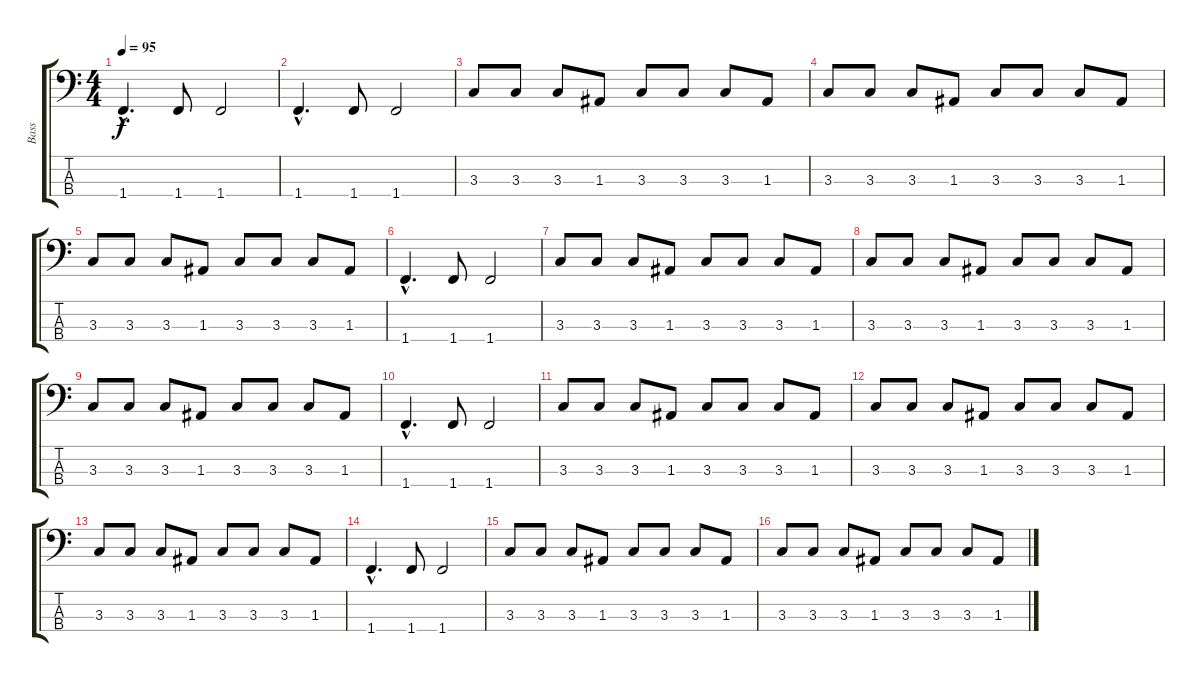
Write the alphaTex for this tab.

\track ("Bass" "Bass") {instrument electricbassfinger}
\staff {score tabs}
\tuning (G2 D2 A1 E1) {hide}
\ts (4 4)
\tempo 95
\clef f4
\ks c
1.4{hac}.4{d dy f} 1.4.8 1.4.2 |
1.4{hac}.4{d} 1.4.8 1.4.2 |
3.3.8 3.3.8 3.3.8 1.3.8 3.3.8 3.3.8 3.3.8 1.3.8 |
3.3.8 3.3.8 3.3.8 1.3.8 3.3.8 3.3.8 3.3.8 1.3.8 |
3.3.8 3.3.8 3.3.8 1.3.8 3.3.8 3.3.8 3.3.8 1.3.8 |
1.4{hac}.4{d} 1.4.8 1.4.2 |
3.3.8 3.3.8 3.3.8 1.3.8 3.3.8 3.3.8 3.3.8 1.3.8 |
3.3.8 3.3.8 3.3.8 1.3.8 3.3.8 3.3.8 3.3.8 1.3.8 |
3.3.8 3.3.8 3.3.8 1.3.8 3.3.8 3.3.8 3.3.8 1.3.8 |
1.4{hac}.4{d} 1.4.8 1.4.2 |
3.3.8 3.3.8 3.3.8 1.3.8 3.3.8 3.3.8 3.3.8 1.3.8 |
3.3.8 3.3.8 3.3.8 1.3.8 3.3.8 3.3.8 3.3.8 1.3.8 |
3.3.8 3.3.8 3.3.8 1.3.8 3.3.8 3.3.8 3.3.8 1.3.8 |
1.4{hac}.4{d} 1.4.8 1.4.2 |
3.3.8 3.3.8 3.3.8 1.3.8 3.3.8 3.3.8 3.3.8 1.3.8 |
3.3.8 3.3.8 3.3.8 1.3.8 3.3.8 3.3.8 3.3.8 1.3.8
